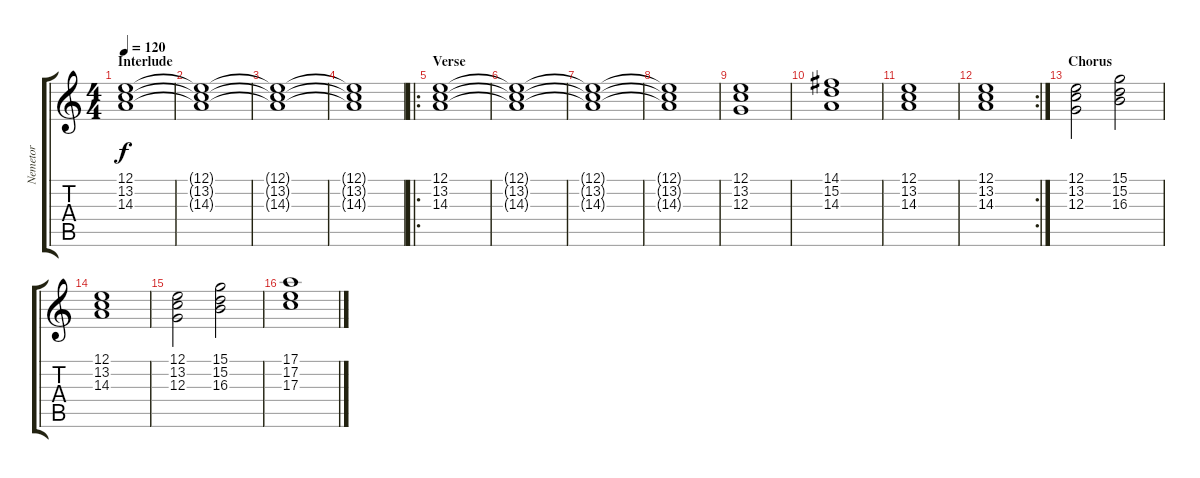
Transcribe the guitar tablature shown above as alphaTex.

\track ("Nemetor" "Nemetor") {instrument stringensemble1}
\staff {score tabs}
\tuning (E4 B3 G3 D3 A2 E2) {hide}
\ts (4 4)
\section ("" "Interlude")
\tempo 120
\clef g2
\ks c
(12.1 13.2 14.3).1{dy f} |
(12.1{t} 13.2{t} 14.3{t}).1 |
(12.1{t} 13.2{t} 14.3{t}).1 |
(12.1{t} 13.2{t} 14.3{t}).1 |
\ro
\section ("" "Verse")
(12.1 13.2 14.3).1 |
(12.1{t} 13.2{t} 14.3{t}).1 |
(12.1{t} 13.2{t} 14.3{t}).1 |
(12.1{t} 13.2{t} 14.3{t}).1 |
(12.1 13.2 12.3).1 |
(14.1 15.2 14.3).1 |
(12.1 13.2 14.3).1 |
\rc 2
(12.1 13.2 14.3).1 |
\section ("" "Chorus")
(12.1 13.2 12.3).2 (15.1 15.2 16.3).2 |
(12.1 13.2 14.3).1 |
(12.1 13.2 12.3).2 (15.1 15.2 16.3).2 |
(17.1 17.2 17.3).1
